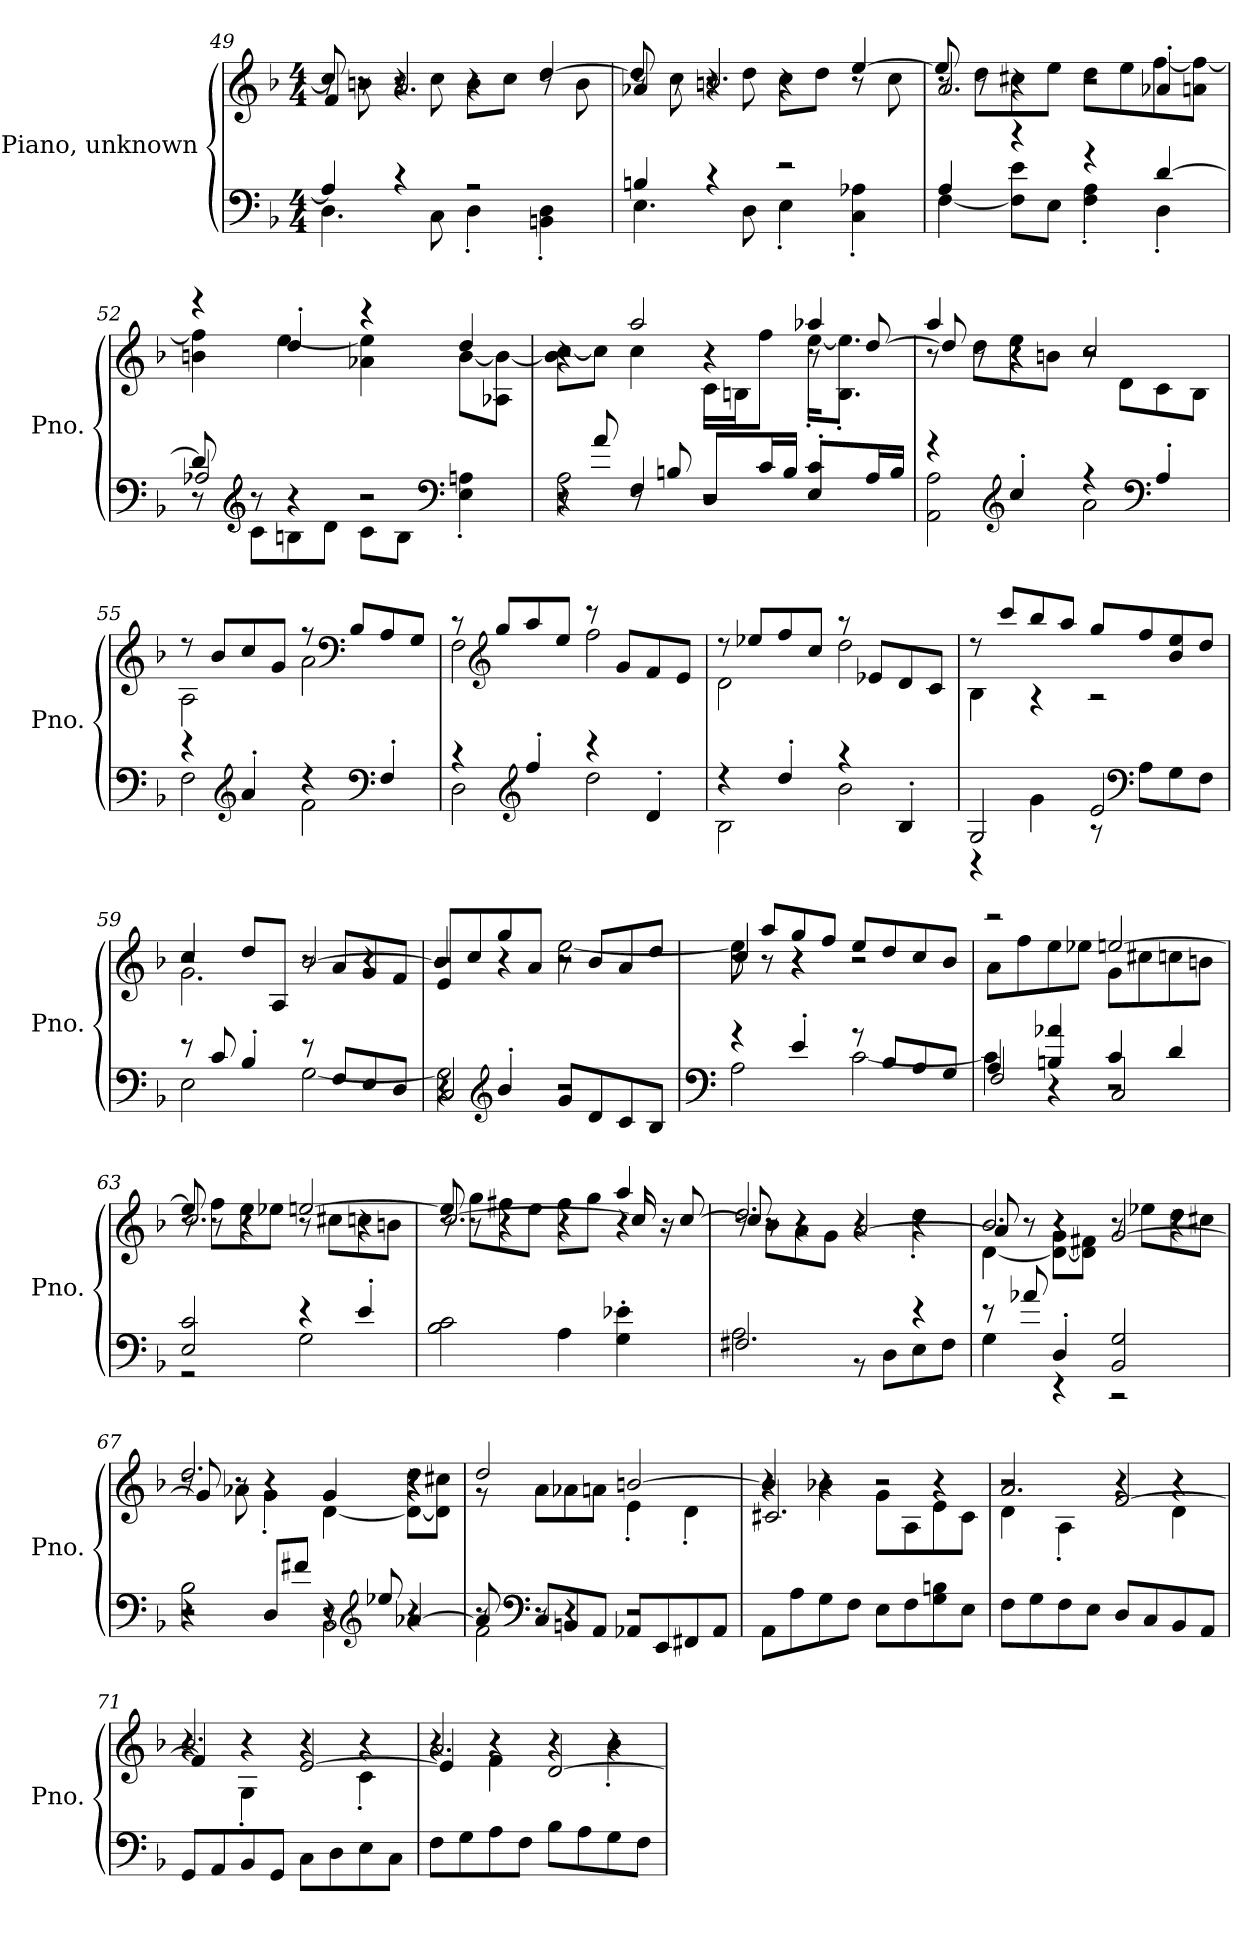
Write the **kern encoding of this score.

**kern	**kern
*part1	*part1
*staff2	*staff1
*I"Piano, unknown	*
*I'Pno.	*
!!LO:PB:g=z
*clefF4	*clefG2
*k[b-]	*k[b-]
*M4/4	*M4/4
=49	=49
*^	*^
*	*	*	*^
4A/]	4.D\	8cc/]	8r	4f/
.	.	8r	8bn\	.
4r	.	2.a/	8r	4r
.	8C\	.	8cc\	.
2r	4D'\	.	8b\L	4r
.	.	.	8cc\J	.
.	4BBn\' 4D\'	.	8r	[4dd/
.	.	.	8b\	.
=50	=50	=50	=50	=50
4Bn/	4.E\	4a-X/	8r	8dd/]
.	.	.	8cc\	8r
4r	.	2.bn/	8r	4r
.	8D\	.	8dd\	.
2r	4E'\	.	8cc\L	4r
.	.	.	8dd\J	.
.	4C\' 4A-X\'	.	8r	[4ee/
.	.	.	8cc\	.
=51	=51	=51	=51	=51
4A/	[4F\	2.a/	8r	8ee/]
.	.	.	8dd\L	8r
4r	8F\] 8e\L	.	8cc#X\	4r
.	8E\J	.	8ee\J	.
4r	4F\' 4A\'	.	8dd\L	2r
.	.	.	8ee\	.
[4d/	4D'\	4a-X'/	[8ff\	.
.	.	.	8an\ 8ff\_J	.
*	*	*	*v	*v
!!LO:LB:g=z
=52	=52	=52	=52
*	*^	*	*
8d/]	8r	2A-X/	4r	4bn\ 4ff\]
*clefG2	*	*	*	*
8r	8c\L	.	.	.
4r	8Bn\	.	4dd'/	[4ee\
.	8d\J	.	.	.
2r	8c\L	2r	4r	4a-X\ 4ee\]
.	8B\J	.	.	.
*clefF4	*	*	*	*
.	4E\' 4An\'	.	4dd/	[8b\L
.	.	.	.	8A-X\ 8b\_J
=53	=53	=53	=53	=53
*	*	*	*	*^
8r	2A\	4r	4r	8b\] [8cc\L	2r
8a/	.	.	.	8cc\J]	.
8r	.	4F/	2aa/	4cc\	.
8Bn/	.	.	.	.	.
8D/L	2r	2r	.	16c\LL	4r
.	.	.	.	16Bn\J	.
16c/L	.	.	.	8ff\J	.
16B/JJ	.	.	.	.	.
8E/' 8c/'L	.	.	4aa-X/	[16ee'\KL	8r
.	.	.	.	8.B\' 8.ee\]'J	.
16A/L	.	.	.	.	[8dd/
16B/JJ	.	.	.	.	.
*	*v	*v	*	*	*
=54	=54	=54	=54	=54
4r	2AA\ 2A\	4aa/	8r	8dd/]
.	.	.	8dd\L	8r
*clefG2	*	*	*	*
4cc'/	.	4r	8ee\	4r
.	.	.	8bn\J	.
4r	2a\	2cc/	8r	2r
.	.	.	8d\L	.
*clefF4	*	*	*	*
4A'/	.	.	8c\	.
.	.	.	8B-\J	.
*	*	*	*v	*v
!!LO:LB:g=z
=55	=55	=55	=55
4r	2F\	8r	2A\
.	.	8b-/L	.
*clefG2	*	*	*
4a'/	.	8cc/	.
.	.	8g/J	.
4r	2f\	8r	2a\
*	*	*clefF4	*
.	.	8B-/L	.
*clefF4	*	*	*
4F'/	.	8A/	.
.	.	8G/J	.
=56	=56	=56	=56
4r	2D\	8r	2F\
*	*	*clefG2	*
.	.	8gg/L	.
*clefG2	*	*	*
4ff'/	.	8aa/	.
.	.	8ee/J	.
4r	2dd\	8r	2ff\
.	.	8g/L	.
4d'/	.	8f/	.
.	.	8e/J	.
=57	=57	=57	=57
4r	2B-\	8r	2d\
.	.	8ee-X/L	.
4dd'/	.	8ff/	.
.	.	8cc/J	.
4r	2b-\	8r	2dd\
.	.	8e-X/L	.
4B-'/	.	8d/	.
.	.	8c/J	.
=58	=58	=58	=58
2G/	4r	8r	4B-\
.	.	8ccc/L	.
.	4g\	8bb-/	4r
.	.	8aa/J	.
2e/	8r	8gg/L	2r
*clefF4	*	*	*
.	8A\L	8ff/	.
.	8G\	8b-/ 8ee/	.
.	8F\J	8dd/J	.
!!LO:LB:g=z
=59	=59	=59	=59
*	*	*	*^
8r	2E\	4cc/	2.g\	2r
8c/	.	.	.	.
4B-'/	.	8dd/L	.	.
.	.	8A/J	.	.
8r	[2G\	8r	.	[2b-/
8F/L	.	8a/L	.	.
8E/	.	8g/	4r	.
8D/J	.	8f/J	.	.
=60	=60	=60	=60	=60
*	*^	*	*	*
4r	2G\]	2C/	8e/L	2r	4b-/]
.	.	.	8cc/	.	.
*clefG2	*	*	*	*	*
4b-'/	.	.	8gg/	.	4r
.	.	.	8a/J	.	.
8g/L	2r	2r	8r	[2ee\	2r
8d/	.	.	8b-/L	.	.
8c/	.	.	8a/	.	.
8B-/J	.	.	8dd/J	.	.
*v	*v	*v	*	*	*
=61	=61	=61	=61
*clefF4	*	*	*
*^	*	*	*
4r	2A\	8r	8ee\]	4cc/
.	.	8aa/L	8r	.
4e'/	.	8gg/	4r	4r
.	.	8ff/J	.	.
8r	[2c\	8ee/L	2r	2r
8B-/L	.	8dd/	.	.
8A/	.	8cc/	.	.
8G/J	.	8b-/J	.	.
*	*	*	*v	*v
=62	=62	=62	=62
*	*^	*	*
4A/	4c\]	2F/	2r	8a\L
.	.	.	.	8ff\
4Bn/ 4a-X/	4r	.	.	8ee\
.	.	.	.	8ee-X\J
4c/	2r	2C/	[2een/	8g\L
.	.	.	.	8cc#X\
4d/	.	.	.	8ccn\
.	.	.	.	8bn\J
*	*v	*v	*	*
!!LO:LB:g=z
=63	=63	=63	=63
*	*	*	*^
2E/ 2c/	2r	8ee/]	8r	2.cc/
.	.	8r	8ff\L	.
.	.	4r	8ee\	.
.	.	.	8ee-X\J	.
4r	2G\	[2een/	8r	.
.	.	.	8cc#X\L	.
4e'/	.	.	8ccn\	4r
.	.	.	8bn\J	.
*v	*v	*	*	*
=64	=64	=64	=64
2B-\ 2c\	8ee/]	8r	[2.cc/
.	8r	8gg\L	.
.	4r	8ff#X\	.
.	.	8ee\J	.
4A\	4r	8ff#\L	.
.	.	8gg\J	.
4G\' 4e-X\'	4aa/	4r	16cc/]
.	.	.	16r
.	.	.	[8cc/
=65	=65	=65	=65
*^	*	*	*
2.F#X/	2A\	2.dd/	8r	8cc/]
.	.	.	8b-\L	8r
.	.	.	8a\	4r
.	.	.	8g\J	.
.	8r	.	4r	[2a/
.	8D\L	.	.	.
4r	8E\	4r	4dd'\	.
.	8F#\J	.	.	.
!!LO:LB:g=z	!!	!!
=66	=66	=66	=66	=66
8r	4G\	2.b-/	[4d\	8a/]
8a-X/	.	.	.	8r
4D'/	4r	.	8d\_ 8g\L	4r
.	.	.	8d\] 8f#X\J	.
2BB-/ 2G/	2r	.	8r	[2g/
.	.	.	8ee-X\L	.
.	.	4r	8dd\	.
.	.	.	8cc#X\J	.
=67	=67	=67	=67	=67
*	*^	*	*	*
2r	2B-\	4r	2.dd/	8r	8g/]
.	.	.	.	8a-X\	8r
.	.	8D/L	.	4g'\	4r
.	.	8f#X/J	.	.	.
4r	2BB-\	8r	.	[4d\	4g/
*clefG2	*	*	*	*	*
.	.	8ee-X/	.	.	.
[4a-X/	.	4r	4r	8d\_ 8dd\L	4r
.	.	.	.	8d\] 8cc#X\J	.
*	*	*	*	*v	*v
=68	=68	=68	=68	=68
8a-/]	2f\	8r	2dd/	8r
*clefF4	*	*	*	*
8r	.	8C/L	.	8a\L
4r	.	8BBn/	.	8a-X\
.	.	8AA/J	.	8an\J
2r	2r	8AA-X/L	[2bn/	4e'\
.	.	8EE/	.	.
.	.	8FF#X/	.	4d'\
.	.	8AA-/J	.	.
*v	*v	*v	*	*
!!LO:PB:g=z
=69	=69	=69
*	*	*^
8AA\L	4b/]	4r	2.c#X/
8A\	.	.	.
8G\	4r	4b-X\	.
8F\J	.	.	.
8E\L	2r	8g\L	.
8F\	.	8A\	.
8G\ 8Bn\	.	8e\	4r
8E\J	.	8c#\J	.
=70	=70	=70	=70
8F\L	2.a/	4d\	2r
8G\	.	.	.
8F\	.	4A'\	.
8E\J	.	.	.
8D/L	.	4r	[2f/
8C/	.	.	.
8BB-/	4r	4d\	.
8AA/J	.	.	.
=71	=71	=71	=71
8GG/L	2.b-/	4r	4f/]
8AA/	.	.	.
8BB-/	.	4G'\	4r
8GG/J	.	.	.
8C\L	.	4r	[2e/
8D\	.	.	.
8E\	4r	4c'\	.
8C\J	.	.	.
=72	=72	=72	=72
8F\L	2.a/	4r	4e/]
8G\	.	.	.
8A\	.	4f\	4r
8F\J	.	.	.
8B-\L	.	4r	[2d/
8A\	.	.	.
8G\	4r	4b-'\	.
8F\J	.	.	.
*	*v	*v	*v
=	=
*-	*-
